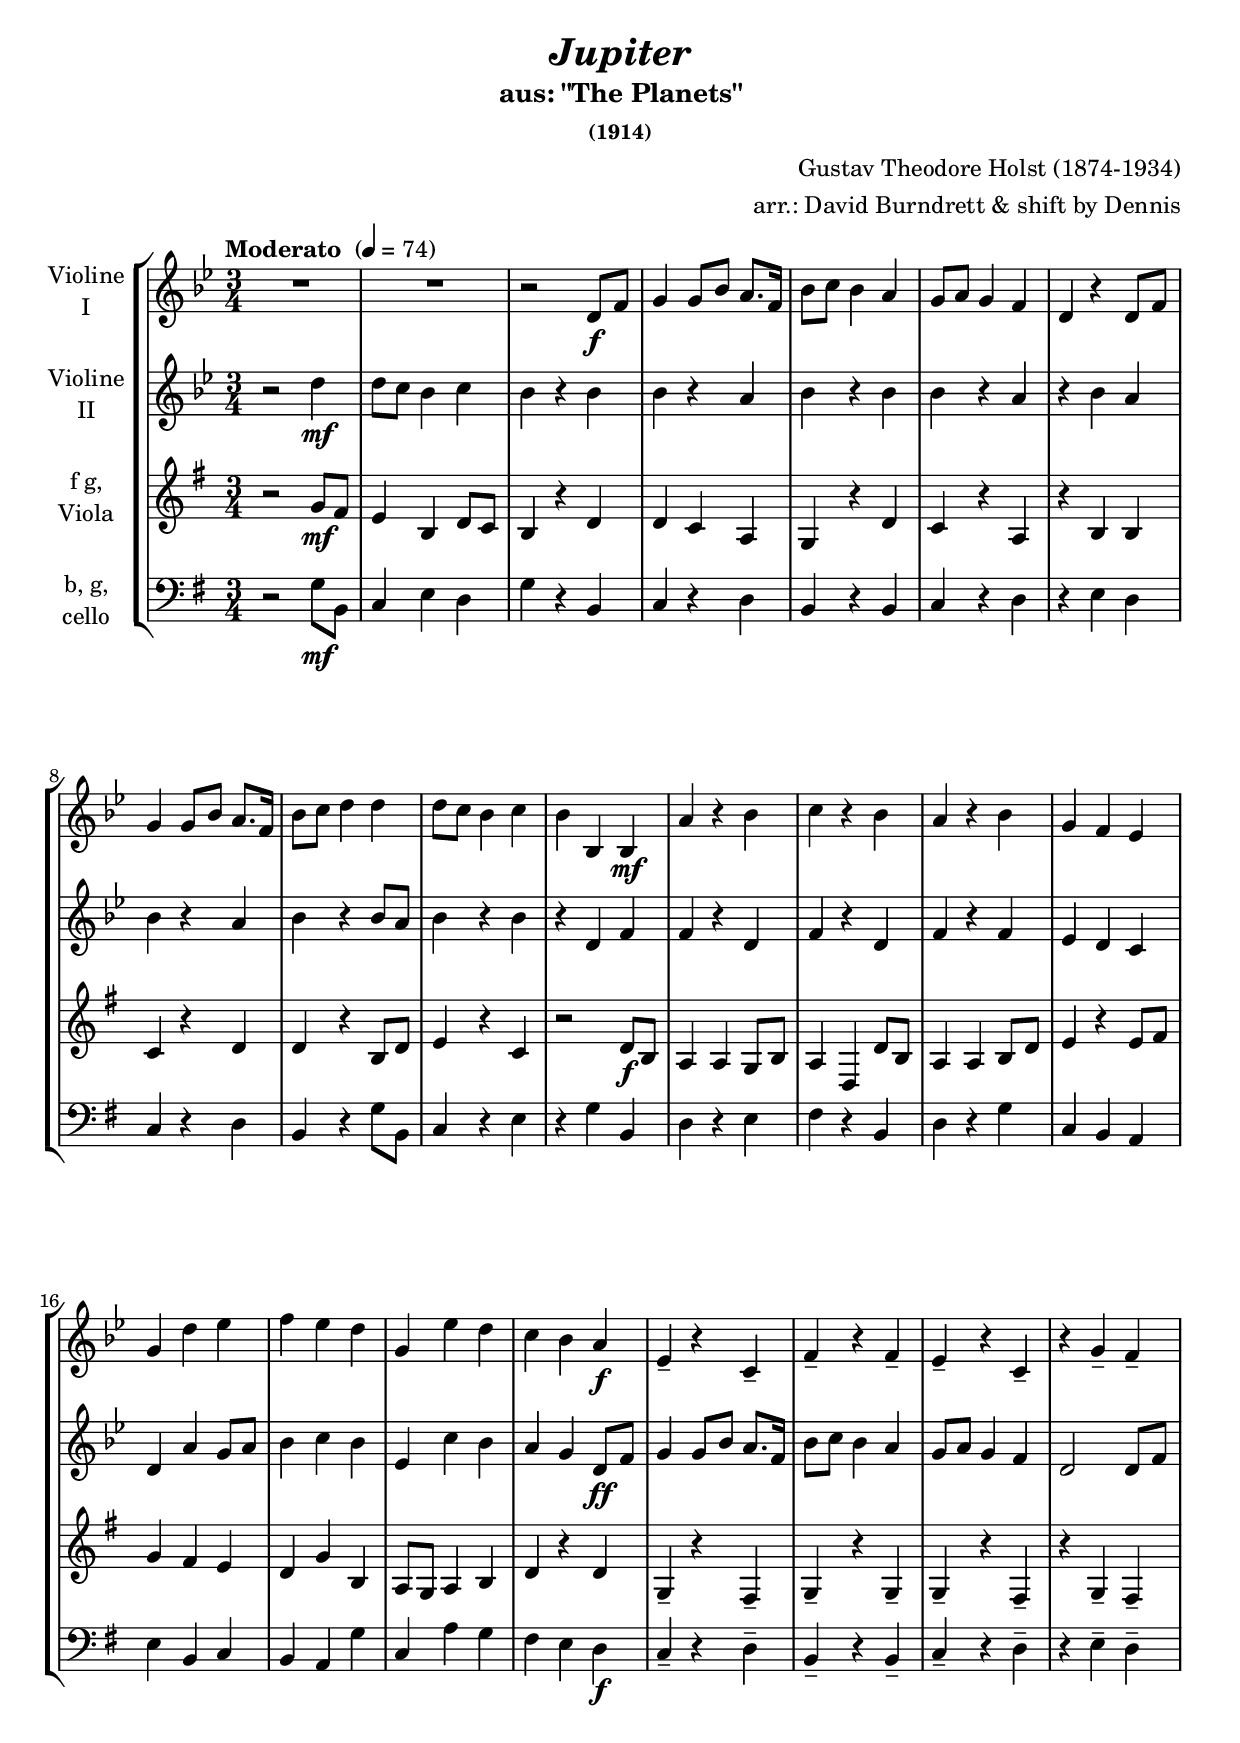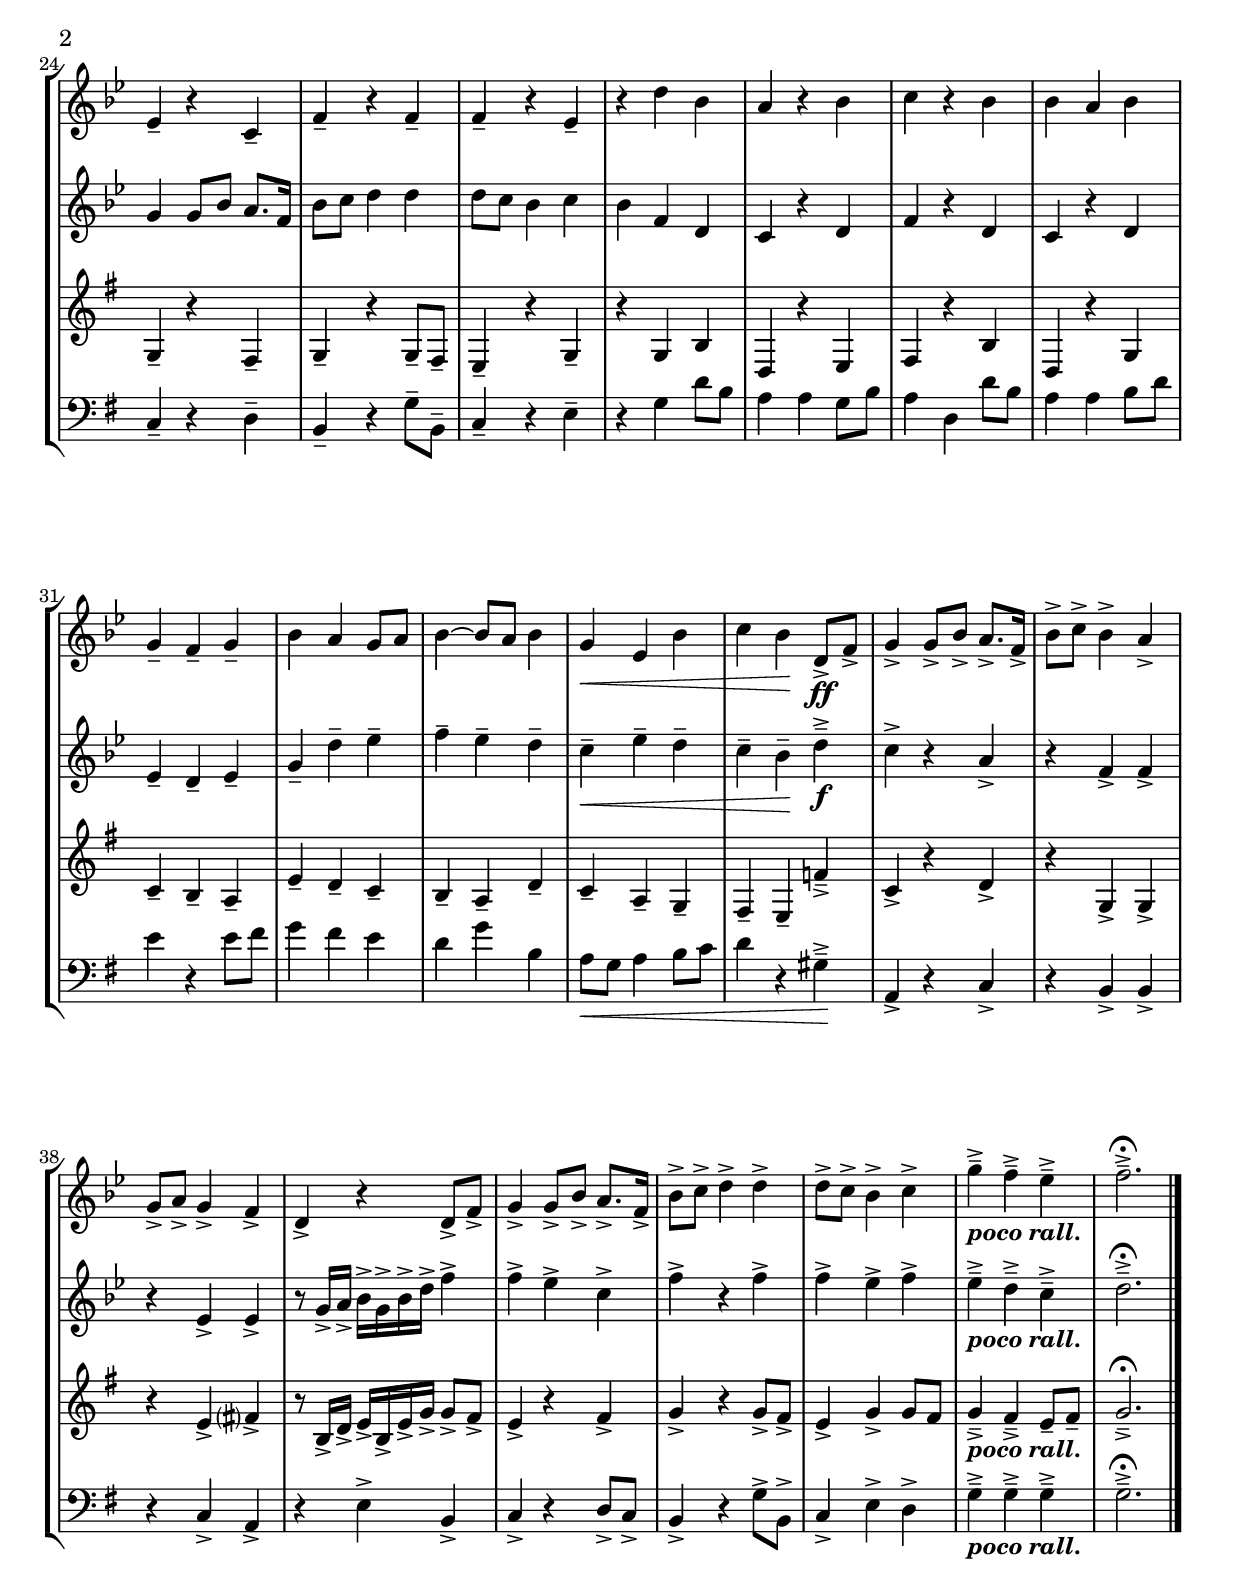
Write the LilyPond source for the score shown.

\version "2.14.2"
\include "deutsch.ly"
  
#(set-global-staff-size 20.5)

\header {
  title       = \markup \italic "Jupiter"
  subtitle    = "aus: \"The Planets\""
  subsubtitle = "(1914)"
  composer    = "Gustav Theodore Holst (1874-1934)"
  arranger    = "arr.: David Burndrett & shift by Dennis"
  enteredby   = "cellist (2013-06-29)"
}

voiceconsts = {
  \key d \major
  \clef "treble"
  \time 3/4
% \numericTimeSignature
  \compressFullBarRests
  \tempo "Moderato " 4=74
}

%minstr = "harpsichord"
mihi = "clarinet"
%minstr = "accordion"
milo = "bassoon"

prl = \markup \bold \italic "poco rall."

va = \relative c' {
  \voiceconsts

  R2.*2
  r2 fis8\f a
  h4 h8 d cis8. a16
  d8 e d4 cis
  h8 cis h4 a
  fis r fis8 a

  h4 h8 d cis8. a16
  d8 e fis4 fis
  fis8 e d4 e
  d d, d\mf
  cis' r d
  e r d
  cis r d

  h a g
  h fis' g
  a g fis
  h, g' fis
  e d cis\f
  g-- r e--
  a-- r a--
  g-- r e--

  r h'-- a--
  g-- r e--
  a-- r a--
  a-- r g--
  r fis' d
  cis r d
  e r d
  d cis d

  h-- a-- h--
  d cis h8 cis
  d4~ d8 cis d4
  h\< g d'
  e d\! fis,8->\ff a->
  h4-> h8-> d-> cis8.-> a16->
  d8-> e-> d4-> cis->

  h8-> cis-> h4-> a->
  fis-> r fis8-> a->
  h4-> h8-> d-> cis8.-> a16->
  d8-> e-> fis4-> fis->
  fis8-> e-> d4-> e->
  h'--->_\prl a--->  g--->
  a2.--->\fermata \bar "|."
}

vb = \relative c'' {
  \voiceconsts

  r2 fis4\mf
  fis8 e d4 e
  d r d
  d r cis
  d r d
  d r cis
  r d cis

  d r cis
  d r d8 cis
  d4 r d
  r fis, a
  a r fis
  a r fis
  a r a
  g fis e

  fis cis' h8 cis
  d4 e d
  g, e' d
  cis h fis8\ff a
  h4 h8 d cis8. a16
  d8 e d4 cis
  h8 cis h4 a

  fis2 fis8 a
  h4 h8 d cis8. a16
  d8 e fis4 fis
  fis8 e d4 e
  d a fis
  e r fis
  a r fis

  e r fis
  g-- fis-- g--
  h-- fis'-- g--
  a-- g-- fis--
  e--\< g-- fis--
  e-- d--\! fis--->\f
  e-> r cis->
  r a-> a->

  r g-> g->
  r8 h16-> cis-> d-> h-> d-> fis-> a4->
  a-> g-> e->
  a-> r a->
  a-> g-> a->
  g--->_\prl fis---> e--->
  fis2.--->\fermata \bar "|."
}

vc = \relative c'' {
  \voiceconsts

  r2 d8\mf cis
  h4 fis a8 g
  fis4 r a
  a g e
  d r a'
  g r e
  r fis fis

  g r a
  a r fis8 a
  h4 r g
  r2 a8\f fis
  e4 e d8 fis
  e4 a, a'8 fis
  e4 e fis8 a

  h4 r h8 cis
  d4 cis h
  a d fis,
  e8 d e4 fis
  a r a
  d,-- r cis--
  d-- r d--
  d-- r cis--

  r d-- cis--
  d-- r cis--
  d-- r d8-- cis--
  h4-- r d--
  r d fis
  a, r h
  cis r fis
  a, r d

  g-- fis-- e--
  h'-- a-- g--
  fis-- e-- a--
  g-- e-- d--
  cis-- h-- c'--->
  g-> r a->
  r d,-> d->
  r h'-> cis?->

  r8 fis,16-> a-> h-> fis-> h-> d-> d8-> cis->
  h4-> r cis->
  d-> r d8-> cis->
  h4-> d-> d8 cis
  d4--->_\prl cis---> h8-- cis--
  d2.--->\fermata \bar "|."
}

vd = \relative c' {
  \voiceconsts
  \clef "bass"

  r2 d8\mf fis,
  g4 h a
  d r fis,
  g r a
  fis r fis
  g r a
  r h a

  g r a
  fis r d'8 fis,
  g4 r h
  r d fis,
  a r h
  cis r fis,
  a r d
  g, fis e

  h' fis g
  fis e d'
  g, e' d
  cis h a\f
  g-- r a--
  fis-- r fis--
  g-- r a--
  r h-- a--

  g-- r a--
  fis-- r d'8-- fis,--
  g4-- r h--
  r d \clef "bass" a'8 fis
  e4 e d8 fis
  e4 a, a'8 fis
  e4 e fis8 a

  h4 r h8 cis
  d4 cis h
  a d fis,
  e8\< d e4 fis8 g
  a4 r \clef "bass" dis,--->\!
  e,-> r g->
  r fis-> fis->

  r g-> e->
  r h'-> fis->
  g-> r a8-> g->
  fis4-> r d'8-> fis,->
  g4-> h-> a->
  d--->_\prl d---> d--->
  d2.--->\fermata \bar "|."
}


%{

I   \transpose d b, { \va }
II 	\transpose d b, { \vb }
III	\transpose d f  { \vc } now d g,
IV	\transpose d b, { \vd } now d g,

%}

music = \new StaffGroup <<
      \new Staff {
	\set Staff.midiInstrument = \mihi
	\set Staff.instrumentName = \markup \center-column { "Violine" "I" }
	\transpose d b, { \va }
      }

      \new Staff {
	\set Staff.midiInstrument = \mihi
	\set Staff.instrumentName = \markup \center-column { "Violine" "II" }
	\transpose d b, { \vb }
      }

      \new Staff {
	\set Staff.midiInstrument = \milo
	\set Staff.instrumentName = \markup \center-column { "f g," "Viola" }
	\transpose d g, { \vc }
      }

      \new Staff {
	\set Staff.midiInstrument = \milo
	\set Staff.instrumentName = \markup \center-column { "b, g," "cello" }
	\transpose d g, { \vd }
      }
>>

\book {
  \score {
    \music
    \layout {}
  }

  \score {
    \unfoldRepeats \music

    \midi {
      \context {
        \Score
      }
    }
  }
}
